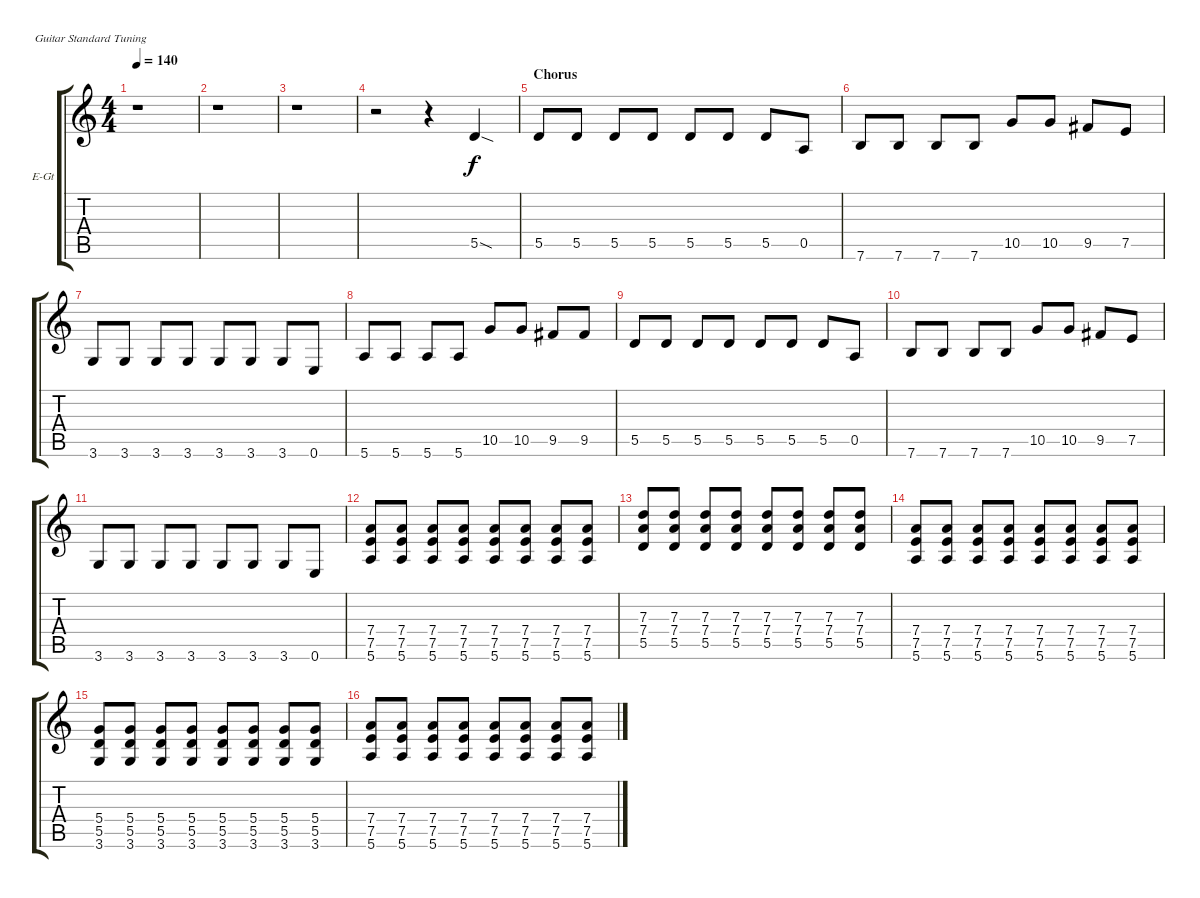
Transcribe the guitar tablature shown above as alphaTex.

\bracketExtendMode groupsimilarinstruments
\firstSystemTrackNameOrientation horizontal
\otherSystemsTrackNameOrientation horizontal
\track ("Äæîíèê [Guitar]" "E-Gt") {instrument distortionguitar}
\staff {score tabs}
\tuning (E4 B3 G3 D3 A2 E2)
\ts (4 4)
\tempo 140
\clef g2
\ks c
r.1{dy f} |
r.1 |
r.1 |
r.2 r.4 5.5{sod}.4 |
\section ("" "Chorus")
5.5.8 5.5.8 5.5.8 5.5.8 5.5.8 5.5.8 5.5.8 0.5.8 |
7.6.8 7.6.8 7.6.8 7.6.8 10.5.8 10.5.8 9.5.8 7.5.8 |
3.6.8 3.6.8 3.6.8 3.6.8 3.6.8 3.6.8 3.6.8 0.6.8 |
5.6.8 5.6.8 5.6.8 5.6.8 10.5.8 10.5.8 9.5.8 9.5.8 |
5.5.8 5.5.8 5.5.8 5.5.8 5.5.8 5.5.8 5.5.8 0.5.8 |
7.6.8 7.6.8 7.6.8 7.6.8 10.5.8 10.5.8 9.5.8 7.5.8 |
3.6.8 3.6.8 3.6.8 3.6.8 3.6.8 3.6.8 3.6.8 0.6.8 |
(7.4 7.5 5.6).8 (7.4 7.5 5.6).8 (7.4 7.5 5.6).8 (7.4 7.5 5.6).8 (7.4 7.5 5.6).8 (7.4 7.5 5.6).8 (7.4 7.5 5.6).8 (7.4 7.5 5.6).8 |
(7.3 7.4 5.5).8 (7.3 7.4 5.5).8 (7.3 7.4 5.5).8 (7.3 7.4 5.5).8 (7.3 7.4 5.5).8 (7.3 7.4 5.5).8 (7.3 7.4 5.5).8 (7.3 7.4 5.5).8 |
(7.4 7.5 5.6).8 (7.4 7.5 5.6).8 (7.4 7.5 5.6).8 (7.4 7.5 5.6).8 (7.4 7.5 5.6).8 (7.4 7.5 5.6).8 (7.4 7.5 5.6).8 (7.4 7.5 5.6).8 |
(5.4 5.5 3.6).8 (5.4 5.5 3.6).8 (5.4 5.5 3.6).8 (5.4 5.5 3.6).8 (5.4 5.5 3.6).8 (5.4 5.5 3.6).8 (5.4 5.5 3.6).8 (5.4 5.5 3.6).8 |
(7.4 7.5 5.6).8 (7.4 7.5 5.6).8 (7.4 7.5 5.6).8 (7.4 7.5 5.6).8 (7.4 7.5 5.6).8 (7.4 7.5 5.6).8 (7.4 7.5 5.6).8 (7.4 7.5 5.6).8
